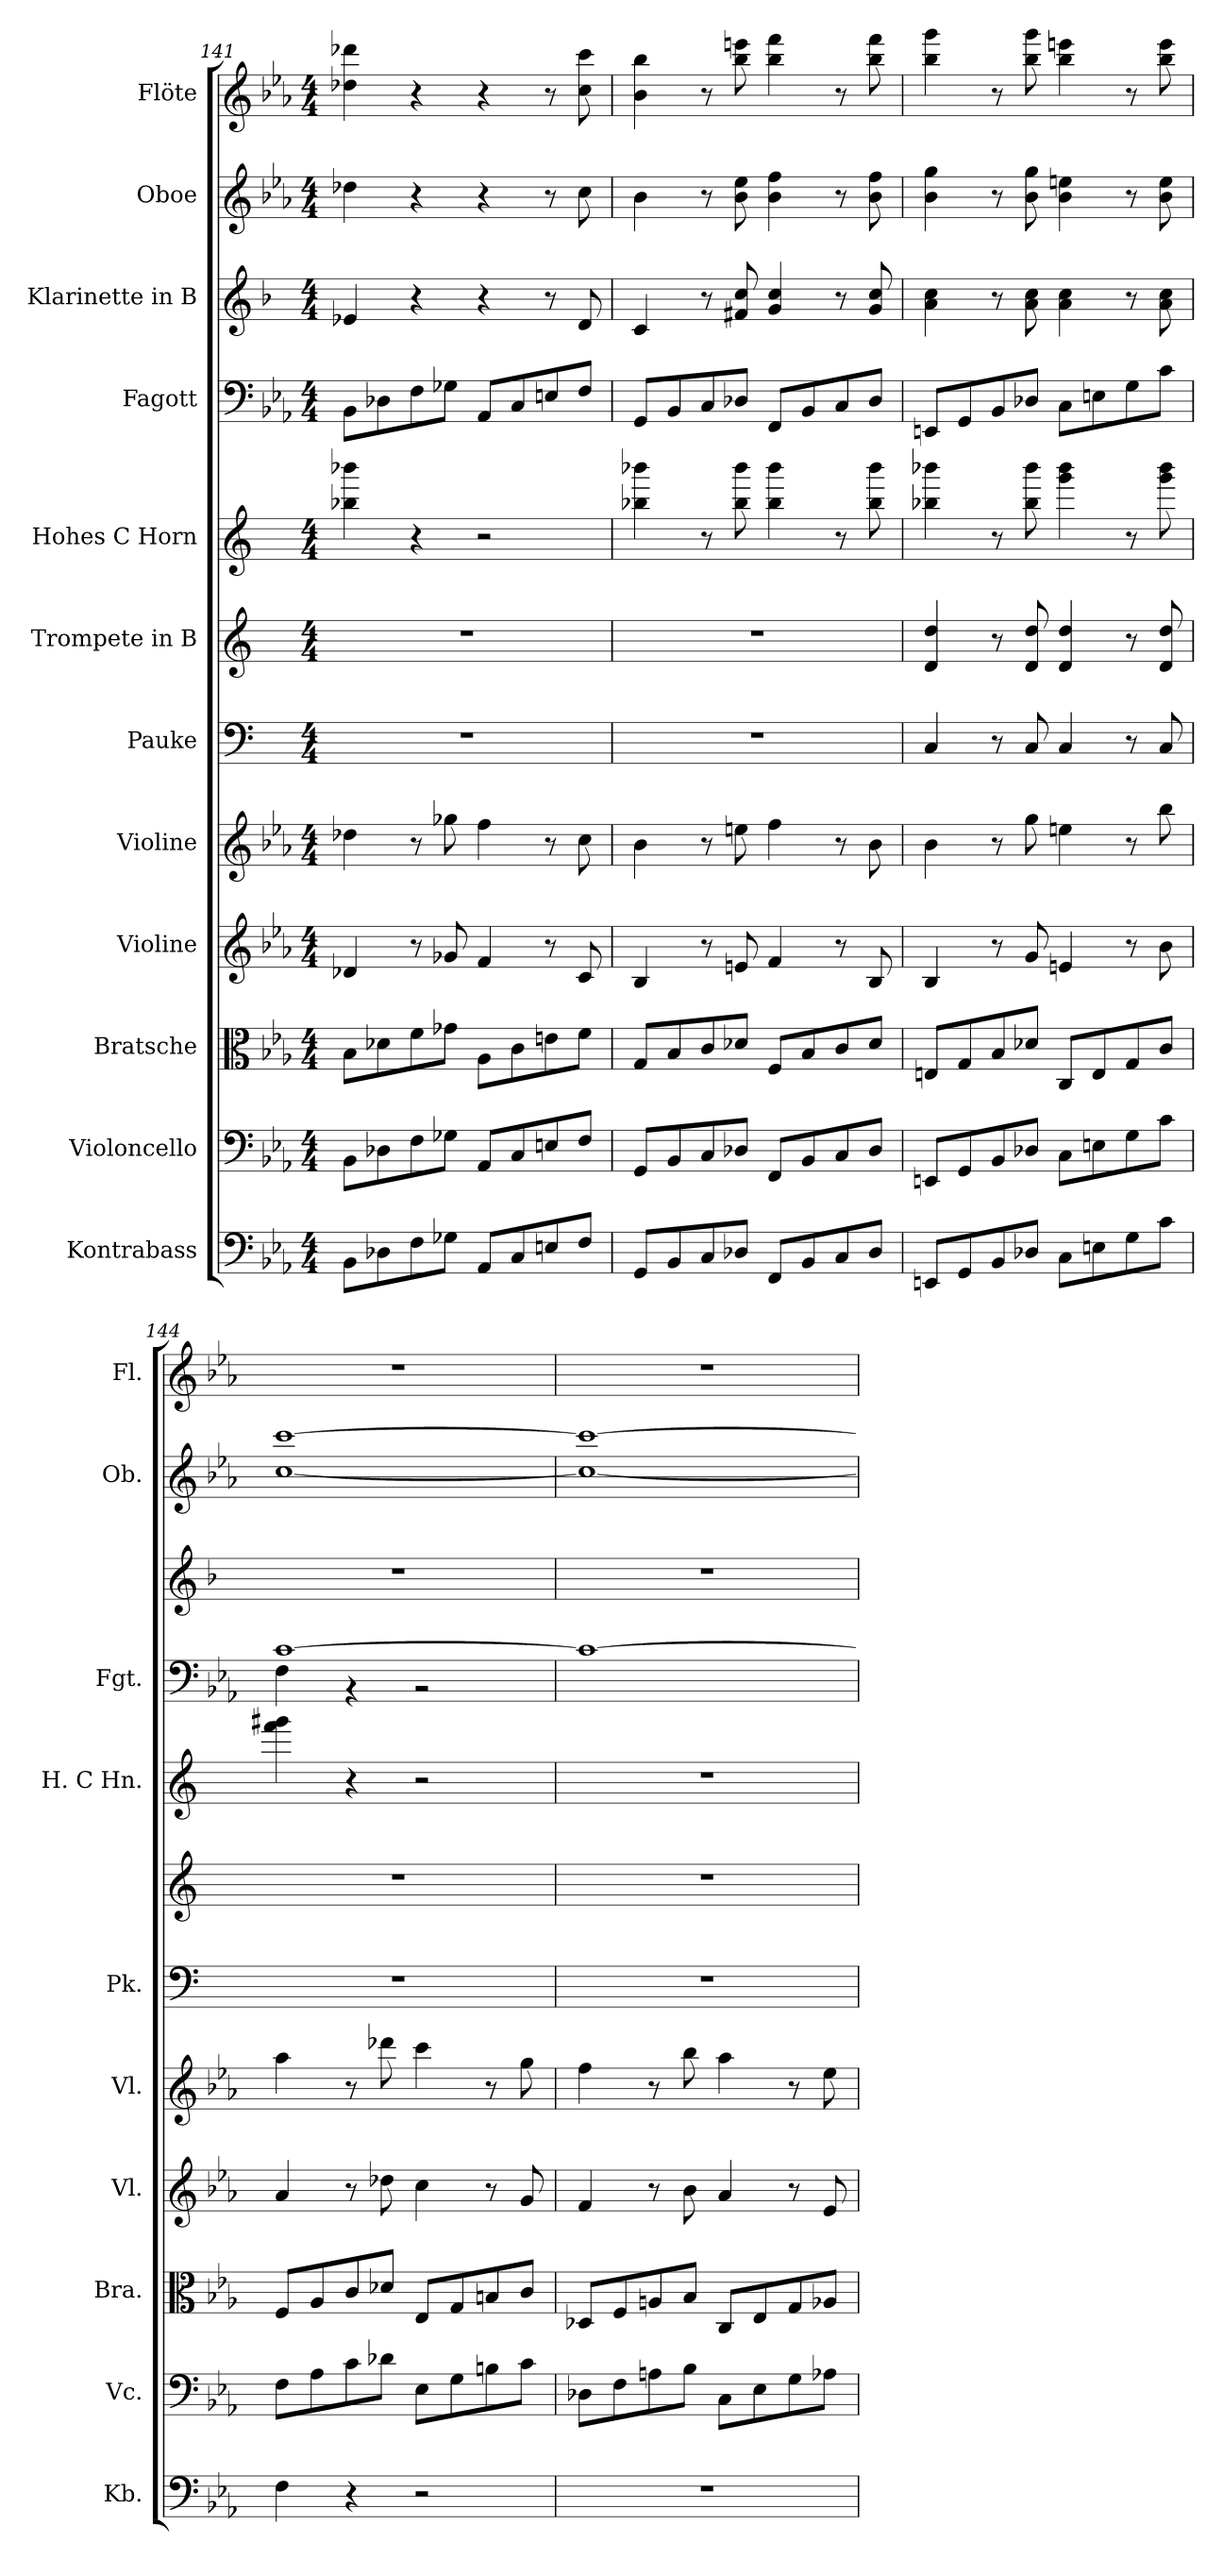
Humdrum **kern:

**kern	**kern	**kern	**kern	**kern	**kern	**kern	**kern	**kern	**kern	**kern	**kern
*part12	*part11	*part10	*part9	*part8	*part7	*part6	*part5	*part4	*part3	*part2	*part1
*staff12	*staff11	*staff10	*staff9	*staff8	*staff7	*staff6	*staff5	*staff4	*staff3	*staff2	*staff1
*I"Kontrabass	*I"Violoncello	*I"Bratsche	*I"Violine	*I"Violine	*I"Pauke	*I"Trompete in B	*I"Hohes C Horn	*I"Fagott	*I"Klarinette in B	*I"Oboe	*I"Flöte
*I'Kb.	*I'Vc.	*I'Bra.	*I'Vl.	*I'Vl.	*I'Pk.	*	*I'H. C Hn.	*I'Fgt.	*	*I'Ob.	*I'Fl.
!!LO:PB:g=z
*clefF4	*clefF4	*clefC3	*clefG2	*clefG2	*clefF4	*clefG2	*clefG2	*clefF4	*clefG2	*clefG2	*clefG2
*ITrd7c12	*	*	*	*	*	*ITrd1c2	*ITrd7c12	*	*ITrd1c2	*	*
*k[b-e-a-]	*k[b-e-a-]	*k[b-e-a-]	*k[b-e-a-]	*k[b-e-a-]	*k[]	*k[b-e-]	*k[]	*k[b-e-a-]	*k[b-e-a-]	*k[b-e-a-]	*k[b-e-a-]
*M4/4	*M4/4	*M4/4	*M4/4	*M4/4	*M4/4	*M4/4	*M4/4	*M4/4	*M4/4	*M4/4	*M4/4
=141	=141	=141	=141	=141	=141	=141	=141	=141	=141	=141	=141
8BBB-\L	8BB-\L	8B-\L	4d-X/	4dd-X\	1r	1r	4b-X\ 4bb-X\	8BB-\L	4d-X/	4dd-X\	4dd-X\ 4ddd-X\
8DD-X\	8D-X\	8d-X\	.	.	.	.	.	8D-X\	.	.	.
8FF\	8F\	8f\	8r	8r	.	.	4r	8F\	4r	4r	4r
8GG-X\J	8G-X\J	8g-X\J	8g-X/	8gg-X\	.	.	.	8G-X\J	.	.	.
8AAA-/L	8AA-/L	8A-\L	4f/	4ff\	.	.	2r	8AA-/L	4r	4r	4r
8CC/	8C/	8c\	.	.	.	.	.	8C/	.	.	.
8EEn/	8En/	8en\	8r	8r	.	.	.	8En/	8r	8r	8r
8FF/J	8F/J	8f\J	8c/	8cc\	.	.	.	8F/J	8c/	8cc\	8cc\ 8ccc\
=142	=142	=142	=142	=142	=142	=142	=142	=142	=142	=142	=142
8GGG/L	8GG/L	8G/L	4B-/	4b-\	1r	1r	4b-X\ 4bb-X\	8GG/L	4B-/	4b-\	4b-\ 4bb-\
8BBB-/	8BB-/	8B-/	.	.	.	.	.	8BB-/	.	.	.
8CC/	8C/	8c/	8r	8r	.	.	8r	8C/	8r	8r	8r
8DD-X/J	8D-X/J	8d-X/J	8en/	8een\	.	.	8b-\ 8bb-\	8D-X/J	8en/ 8b-/	8b-\ 8ee-\	8bb-\ 8eeen\
8FFF/L	8FF/L	8F/L	4f/	4ff\	.	.	4b-\ 4bb-\	8FF/L	4f/ 4b-/	4b-\ 4ff\	4bb-\ 4fff\
8BBB-/	8BB-/	8B-/	.	.	.	.	.	8BB-/	.	.	.
8CC/	8C/	8c/	8r	8r	.	.	8r	8C/	8r	8r	8r
8DD-/J	8D-/J	8d-/J	8B-/	8b-\	.	.	8b-\ 8bb-\	8D-/J	8f/ 8b-/	8b-\ 8ff\	8bb-\ 8fff\
=143	=143	=143	=143	=143	=143	=143	=143	=143	=143	=143	=143
8EEEn/L	8EEn/L	8En/L	4B-/	4b-\	4C/	4c/ 4cc/	4b-X\ 4bb-X\	8EEn/L	4g\ 4b-\	4b-\ 4gg\	4bb-\ 4ggg\
8GGG/	8GG/	8G/	.	.	.	.	.	8GG/	.	.	.
8BBB-/	8BB-/	8B-/	8r	8r	8r	8r	8r	8BB-/	8r	8r	8r
8DD-X/J	8D-X/J	8d-X/J	8g/	8gg\	8C/	8c/ 8cc/	8b-\ 8bb-\	8D-X/J	8g\ 8b-\	8b-\ 8gg\	8bb-\ 8ggg\
8CC\L	8C\L	8C/L	4en/	4een\	4C/	4c/ 4cc/	4gg\ 4bb-\	8C\L	4g\ 4b-\	4b-\ 4een\	4bb-\ 4eeen\
8EEn\	8En\	8E/	.	.	.	.	.	8En\	.	.	.
8GG\	8G\	8G/	8r	8r	8r	8r	8r	8G\	8r	8r	8r
8C\J	8c\J	8c/J	8b-\	8bb-\	8C/	8c/ 8cc/	8gg\ 8bb-\	8c\J	8g\ 8b-\	8b-\ 8ee\	8bb-\ 8eee\
=144	=144	=144	=144	=144	=144	=144	=144	=144	=144	=144	=144
*	*	*	*	*	*	*	*	*^	*	*	*
4FF\	8F\L	8F/L	4a-/	4aa-\	1r	1r	4ff\ 4gg#X\	[1c	4F\	1r	[1cc [1ccc	1r
.	8A-\	8A-/	.	.	.	.	.	.	.	.	.	.
4r	8c\	8c/	8r	8r	.	.	4r	.	4r	.	.	.
.	8d-X\J	8d-X/J	8dd-X\	8ddd-X\	.	.	.	.	.	.	.	.
2r	8E-\L	8E-/L	4cc\	4ccc\	.	.	2r	.	2r	.	.	.
.	8G\	8G/	.	.	.	.	.	.	.	.	.	.
.	8Bn\	8Bn/	8r	8r	.	.	.	.	.	.	.	.
.	8c\J	8c/J	8g/	8gg\	.	.	.	.	.	.	.	.
*	*	*	*	*	*	*	*	*v	*v	*	*	*
!!LO:PB:g=z
=145	=145	=145	=145	=145	=145	=145	=145	=145	=145	=145	=145
1r	8D-X\L	8D-X/L	4f/	4ff\	1r	1r	1r	1c_	1r	1cc_ 1ccc_	1r
.	8F\	8F/	.	.	.	.	.	.	.	.	.
.	8An\	8An/	8r	8r	.	.	.	.	.	.	.
.	8B-\J	8B-/J	8b-\	8bb-\	.	.	.	.	.	.	.
.	8C\L	8C/L	4a-/	4aa-\	.	.	.	.	.	.	.
.	8E-\	8E-/	.	.	.	.	.	.	.	.	.
.	8G\	8G/	8r	8r	.	.	.	.	.	.	.
.	8A-X\J	8A-X/J	8e-/	8ee-\	.	.	.	.	.	.	.
=	=	=	=	=	=	=	=	=	=	=	=
*-	*-	*-	*-	*-	*-	*-	*-	*-	*-	*-	*-
